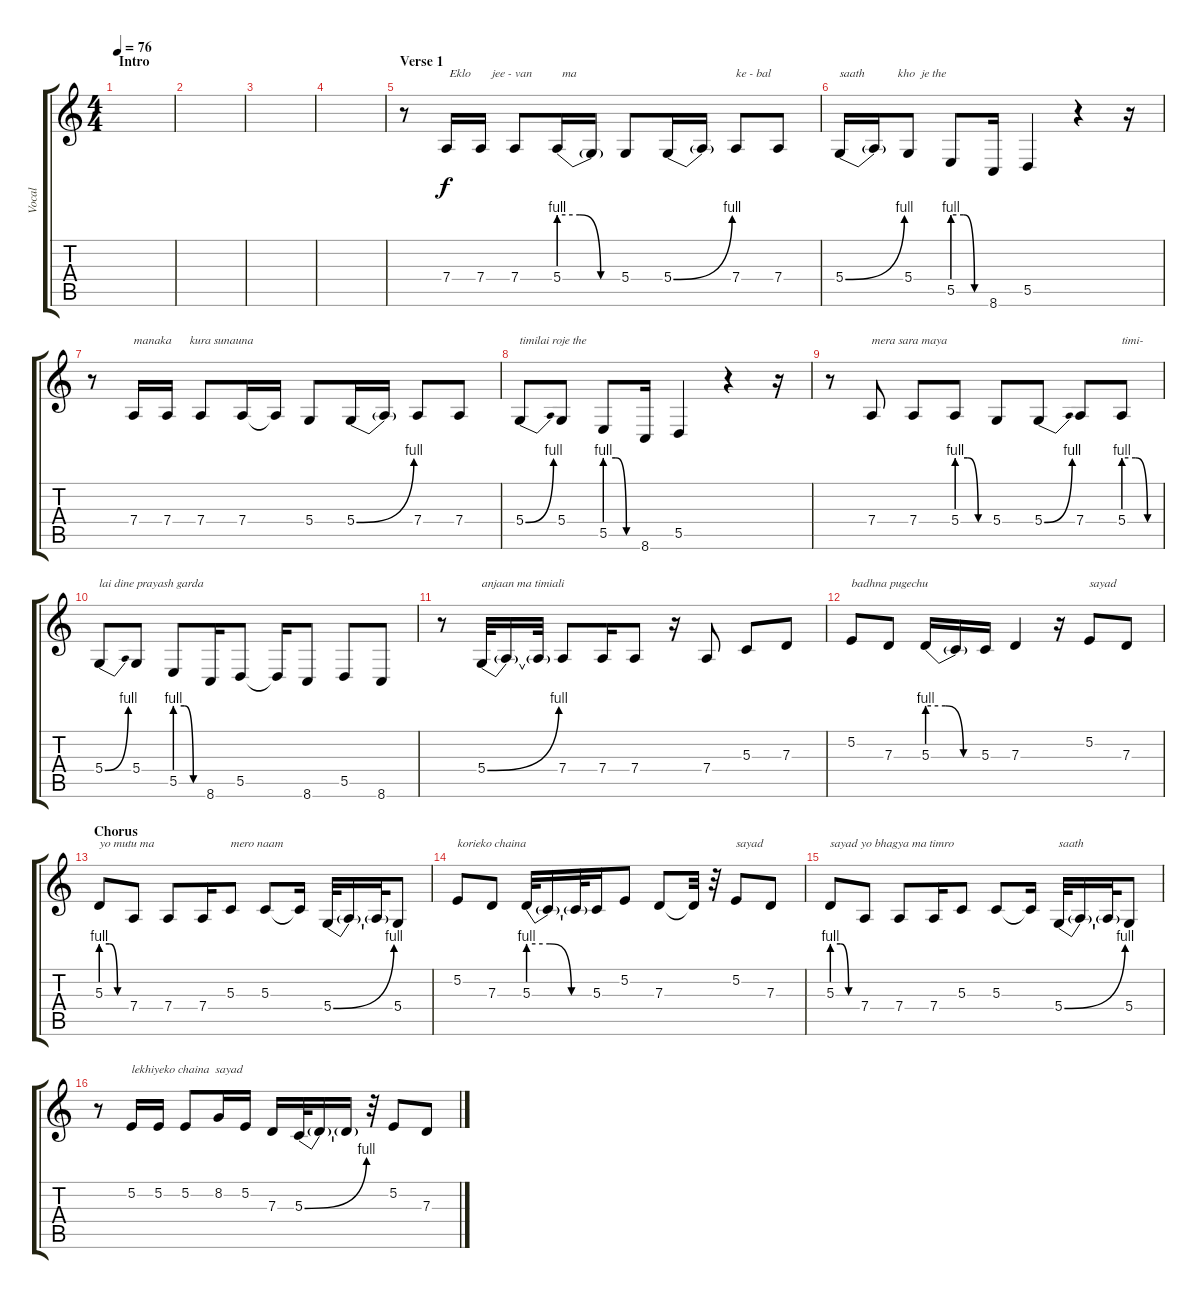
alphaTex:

\track ("Vocal" "Vocal") {instrument flute}
\staff {score tabs}
\tuning (E4 B3 G3 D3 A2 E2) {hide}
\ts (4 4)
\section ("" "Intro")
\tempo 76
\clef g2
\ks c
|
|
|
|
\section ("" "Verse 1")
r.8 7.4.16{txt " Eklo       jee - van          ma           "} 7.4.16 7.4.8 5.4{be (custom 0 4 20 4 40 0 60 0)}.16 5.4{t}.16 5.4.8 5.4{be (bend 0 0 60 4)}.16 5.4{t}.16 7.4.8{txt "ke - bal"} 7.4.8 |
5.4{be (bend 0 0 60 4)}.16{txt "saath           kho  je the"} 5.4{t}.16 5.4.8 5.5{be (custom 0 4 20 4 40 0 60 0)}.8 8.6.16 5.5.4 r.4 r.16 |
r.8 7.4.16{txt "manaka      kura sunauna "} 7.4.16 7.4.8 7.4.16 7.4{t}.16 5.4.8 5.4{be (bend 0 0 60 4)}.16 5.4{t}.16 7.4.8 7.4.8 |
5.4{be (bend 0 0 60 4)}.8{txt "timilai roje the"} 5.4.8 5.5{be (custom 0 4 20 4 40 0 60 0)}.8 8.6.16 5.5.4 r.4 r.16 |
r.8 7.4.8{txt "mera sara maya"} 7.4.8 5.4{be (custom 0 4 20 4 40 0 60 0)}.8 5.4.8 5.4{be (bend 0 0 60 4)}.8 7.4.8 5.4{be (custom 0 4 20 4 40 0 60 0)}.8{txt "timi-"} |
5.4{be (bend 0 0 60 4)}.8{txt "lai dine prayash garda"} 5.4.8 5.5{be (custom 0 4 20 4 40 0 60 0)}.8 8.6.16 5.5.8 5.5{t}.16 8.6.8 5.5.8 8.6.8 |
r.8 5.4{be (bend 0 0 60 4)}.32{txt "anjaan ma timiali "} 5.4{t}.16 5.4{t}.32 7.4.8 7.4.16 7.4.8 r.16 7.4.8 5.3.8 7.3.8 |
5.2.8{txt "badhna pugechu"} 7.3.8 5.3{be (custom 0 4 20 4 40 0 60 0)}.16 5.3{t}.16 5.3.16 7.3.4 r.16 5.2.8{txt "sayad"} 7.3.8 |
\section ("" "Chorus")
5.3{be (custom 0 4 20 4 40 0 60 0)}.8{txt "yo mutu ma"} 7.4.8 7.4.8 7.4.16 5.3.8{txt "mero naam"} 5.3.8 5.3{t}.16 5.4{be (bend 0 0 60 4)}.32 5.4{t}.16 5.4{t}.32 5.4.8 |
5.2.8{txt "korieko chaina"} 7.3.8 5.3{be (custom 0 4 20 4 40 0 60 0)}.32 5.3{t}.16 5.3{t}.32 5.3.16 5.2.8 7.3.8 7.3{t}.32 r.32 5.2.8{txt "sayad"} 7.3.8 |
5.3{be (custom 0 4 20 4 40 0 60 0)}.8{txt "sayad yo bhagya ma timro"} 7.4.8 7.4.8 7.4.16 5.3.8 5.3.8 5.3{t}.16 5.4{be (bend 0 0 60 4)}.32{txt "saath"} 5.4{t}.16 5.4{t}.32 5.4.8 |
r.8 5.2.16{txt "lekhiyeko chaina  sayad"} 5.2.16 5.2.8 8.2.16 5.2.16 7.3.16 5.3{be (bend 0 0 60 4)}.32 5.3{t}.16 5.3{t}.16 r.32 5.2.8 7.3.8
